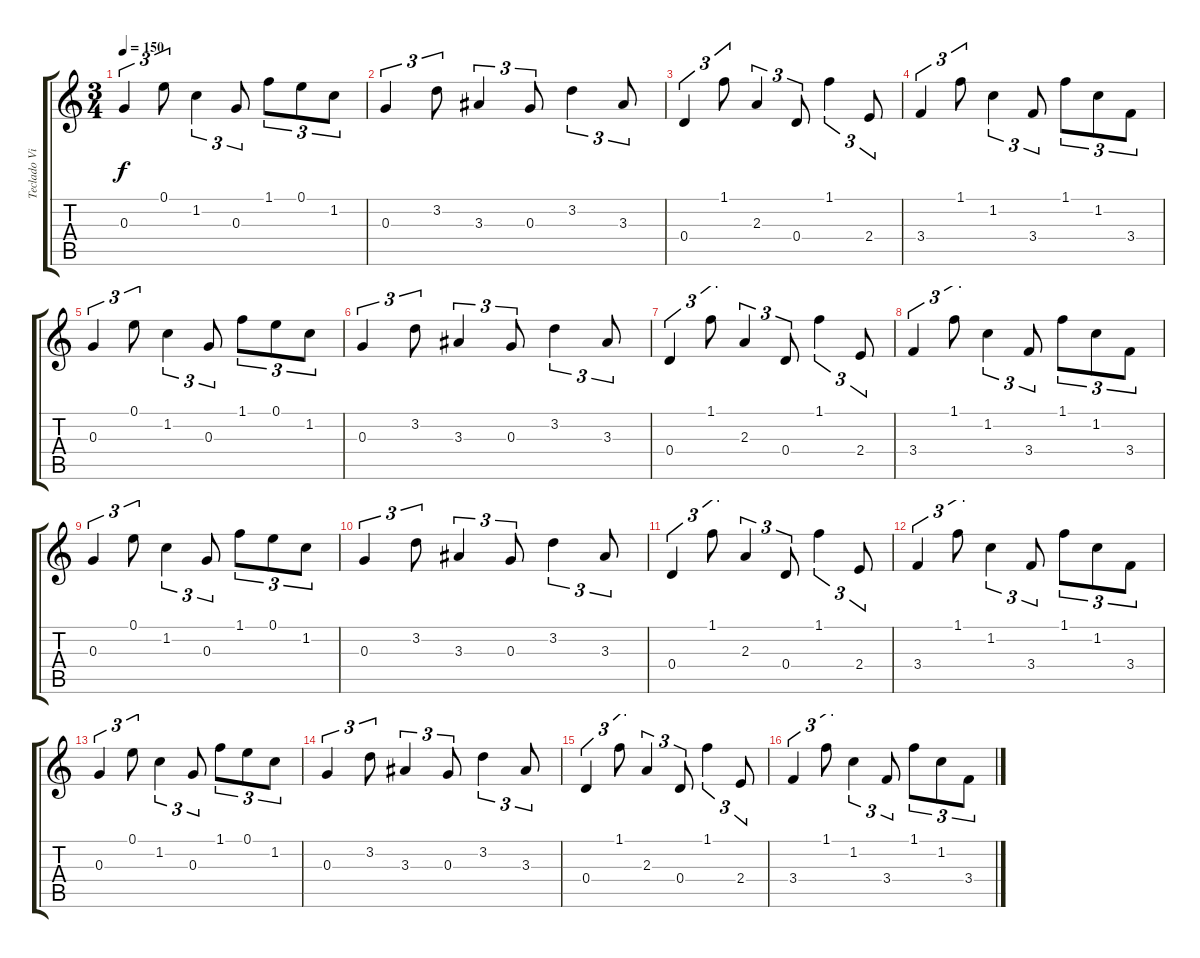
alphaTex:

\track ("Teclado Viejo(?)/Mandolina (FX)" "Teclado Vi") {instrument banjo}
\staff {score tabs}
\tuning (E4 B3 G3 D3 A2 E2) {hide}
\displaytranspose 12
\ts (3 4)
\tempo 150
\clef g2
\ks c
0.3.4{tu (3 2) dy f} 0.1.8{tu (3 2)} 1.2.4{tu (3 2)} 0.3.8{tu (3 2)} 1.1.8{tu (3 2)} 0.1.8{tu (3 2)} 1.2.8{tu (3 2)} |
0.3.4{tu (3 2)} 3.2.8{tu (3 2)} 3.3.4{tu (3 2)} 0.3.8{tu (3 2)} 3.2.4{tu (3 2)} 3.3.8{tu (3 2)} |
0.4.4{tu (3 2)} 1.1.8{tu (3 2)} 2.3.4{tu (3 2)} 0.4.8{tu (3 2)} 1.1.4{tu (3 2)} 2.4.8{tu (3 2)} |
3.4.4{tu (3 2)} 1.1.8{tu (3 2)} 1.2.4{tu (3 2)} 3.4.8{tu (3 2)} 1.1.8{tu (3 2)} 1.2.8{tu (3 2)} 3.4.8{tu (3 2)} |
0.3.4{tu (3 2)} 0.1.8{tu (3 2)} 1.2.4{tu (3 2)} 0.3.8{tu (3 2)} 1.1.8{tu (3 2)} 0.1.8{tu (3 2)} 1.2.8{tu (3 2)} |
0.3.4{tu (3 2)} 3.2.8{tu (3 2)} 3.3.4{tu (3 2)} 0.3.8{tu (3 2)} 3.2.4{tu (3 2)} 3.3.8{tu (3 2)} |
0.4.4{tu (3 2)} 1.1.8{tu (3 2)} 2.3.4{tu (3 2)} 0.4.8{tu (3 2)} 1.1.4{tu (3 2)} 2.4.8{tu (3 2)} |
3.4.4{tu (3 2)} 1.1.8{tu (3 2)} 1.2.4{tu (3 2)} 3.4.8{tu (3 2)} 1.1.8{tu (3 2)} 1.2.8{tu (3 2)} 3.4.8{tu (3 2)} |
0.3.4{tu (3 2)} 0.1.8{tu (3 2)} 1.2.4{tu (3 2)} 0.3.8{tu (3 2)} 1.1.8{tu (3 2)} 0.1.8{tu (3 2)} 1.2.8{tu (3 2)} |
0.3.4{tu (3 2)} 3.2.8{tu (3 2)} 3.3.4{tu (3 2)} 0.3.8{tu (3 2)} 3.2.4{tu (3 2)} 3.3.8{tu (3 2)} |
0.4.4{tu (3 2)} 1.1.8{tu (3 2)} 2.3.4{tu (3 2)} 0.4.8{tu (3 2)} 1.1.4{tu (3 2)} 2.4.8{tu (3 2)} |
3.4.4{tu (3 2)} 1.1.8{tu (3 2)} 1.2.4{tu (3 2)} 3.4.8{tu (3 2)} 1.1.8{tu (3 2)} 1.2.8{tu (3 2)} 3.4.8{tu (3 2)} |
0.3.4{tu (3 2)} 0.1.8{tu (3 2)} 1.2.4{tu (3 2)} 0.3.8{tu (3 2)} 1.1.8{tu (3 2)} 0.1.8{tu (3 2)} 1.2.8{tu (3 2)} |
0.3.4{tu (3 2)} 3.2.8{tu (3 2)} 3.3.4{tu (3 2)} 0.3.8{tu (3 2)} 3.2.4{tu (3 2)} 3.3.8{tu (3 2)} |
0.4.4{tu (3 2)} 1.1.8{tu (3 2)} 2.3.4{tu (3 2)} 0.4.8{tu (3 2)} 1.1.4{tu (3 2)} 2.4.8{tu (3 2)} |
3.4.4{tu (3 2)} 1.1.8{tu (3 2)} 1.2.4{tu (3 2)} 3.4.8{tu (3 2)} 1.1.8{tu (3 2)} 1.2.8{tu (3 2)} 3.4.8{tu (3 2)}
